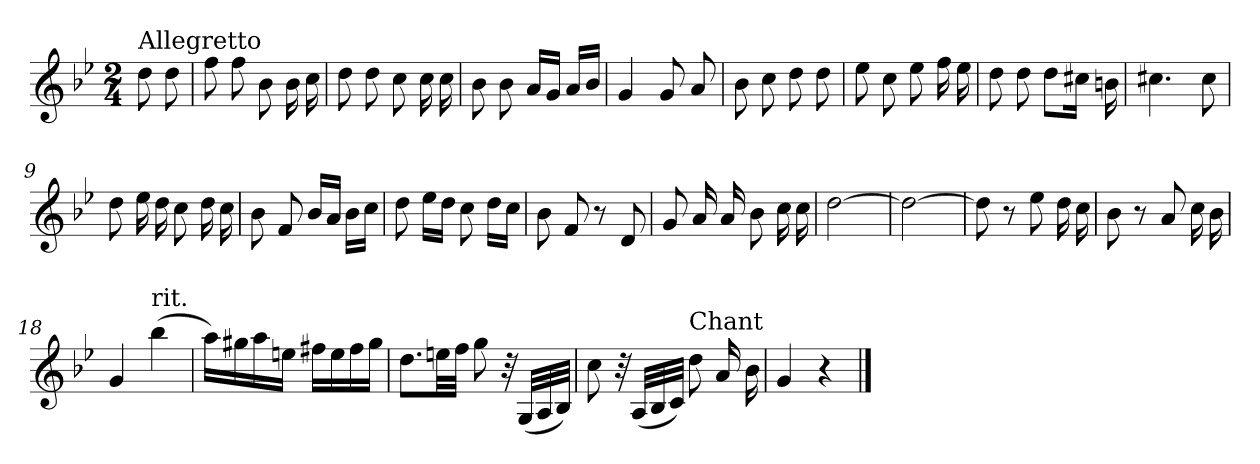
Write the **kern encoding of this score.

**kern
*part1
*staff1
*clefG2
*k[b-e-]
*g:
*M2/4
=
!LO:TX:a:t=Allegretto
8dd\
8dd\
=1
8ff\
8ff\
8b-\
16b-\
16cc\
=2
8dd\
8dd\
8cc\
16cc\
16cc\
=3
8b-\
8b-\
16a/LL
16g/JJ
16a/LL
16b-/JJ
=4
4g/
8g/
8a/
=5
8b-\
8cc\
8dd\
8dd\
=6
8ee-\
8cc\
8ee-\
16ff\
16ee-\
=7
8dd\
8dd\
8dd\L
16cc#X\Jk
16bn\
!!LO:LB:g=z
=8
4.cc#X\
8cc#\
=9
8dd\
16ee-\
16dd\
8cc\
16dd\
16cc\
=10
8b-\
8f/
16b-/LL
16a/JJ
16b-\LL
16cc\JJ
=11
8dd\
16ee-\LL
16dd\JJ
8cc\
16dd\LL
16cc\JJ
=12
8b-\
8f/
8r
8d/
=13
8g/
16a/
16a/
8b-\
16cc\
16cc\
=14
[2dd\
=15
2dd\_
!!LO:LB:g=z
=16
8dd\]
8r
8ee-\
16dd\
16cc\
=17
8b-\
8r
8a/
16cc\
16b-\
=18
4g/
!LO:TX:a:t=rit.
(>4bb-\
=19
16aa\LL)
16gg#X\
16aa\
16een\JJ
16ff#X\LL
16ee\
16ff#\
16gg#\JJ
=20
8.dd\L
32een\LL
32ff\JJJ
8gg\
32r
(<32G/LLL
32A/
32B-/JJJ)
=21
8cc\
32r
(<32A/LLL
32B-/
32c/JJJ)
!LO:TX:a:t=Chant
8dd\
16a/
16b-\
!!LO:LB:g=z
=22
4g/
4r
==
*-
